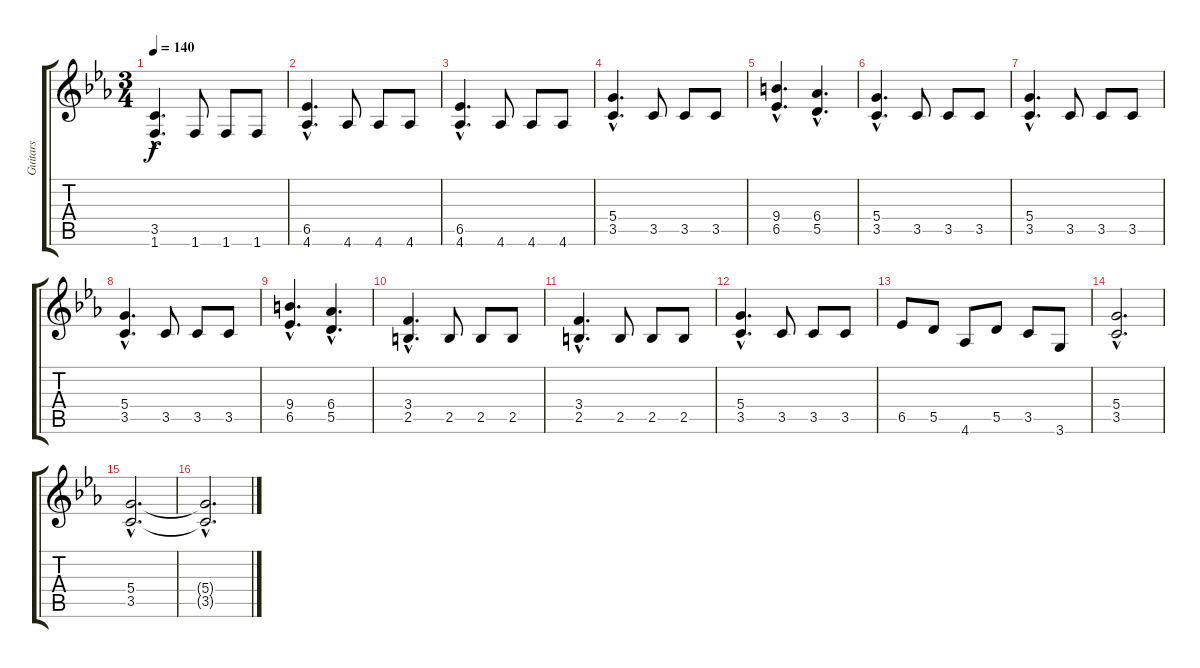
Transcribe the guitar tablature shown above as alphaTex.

\track ("Guitars" "Guitars") {instrument overdrivenguitar}
\staff {score tabs}
\tuning (E4 B3 G3 D3 A2 E2) {hide}
\ts (3 4)
\tempo 140
\clef g2
\ks cminor
(3.5{hac} 1.6{hac}).4{d dy f} 1.6.8 1.6.8 1.6.8 |
(6.5{hac} 4.6{hac}).4{d} 4.6.8 4.6.8 4.6.8 |
(6.5{hac} 4.6{hac}).4{d} 4.6.8 4.6.8 4.6.8 |
(5.4{hac} 3.5{hac}).4{d} 3.5.8 3.5.8 3.5.8 |
(9.4{hac} 6.5{hac}).4{d} (6.4{hac} 5.5{hac}).4{d} |
(5.4{hac} 3.5{hac}).4{d} 3.5.8 3.5.8 3.5.8 |
(5.4{hac} 3.5{hac}).4{d} 3.5.8 3.5.8 3.5.8 |
(5.4{hac} 3.5{hac}).4{d} 3.5.8 3.5.8 3.5.8 |
(9.4{hac} 6.5{hac}).4{d} (6.4{hac} 5.5{hac}).4{d} |
(3.4{hac} 2.5{hac}).4{d} 2.5.8 2.5.8 2.5.8 |
(3.4{hac} 2.5{hac}).4{d} 2.5.8 2.5.8 2.5.8 |
(5.4{hac} 3.5{hac}).4{d} 3.5.8 3.5.8 3.5.8 |
6.5.8 5.5.8 4.6.8 5.5.8 3.5.8 3.6.8 |
(5.4{hac} 3.5{hac}).2{d} |
(5.4{hac} 3.5{hac}).2{d} |
(5.4{hac t} 3.5{hac t}).2{d}
